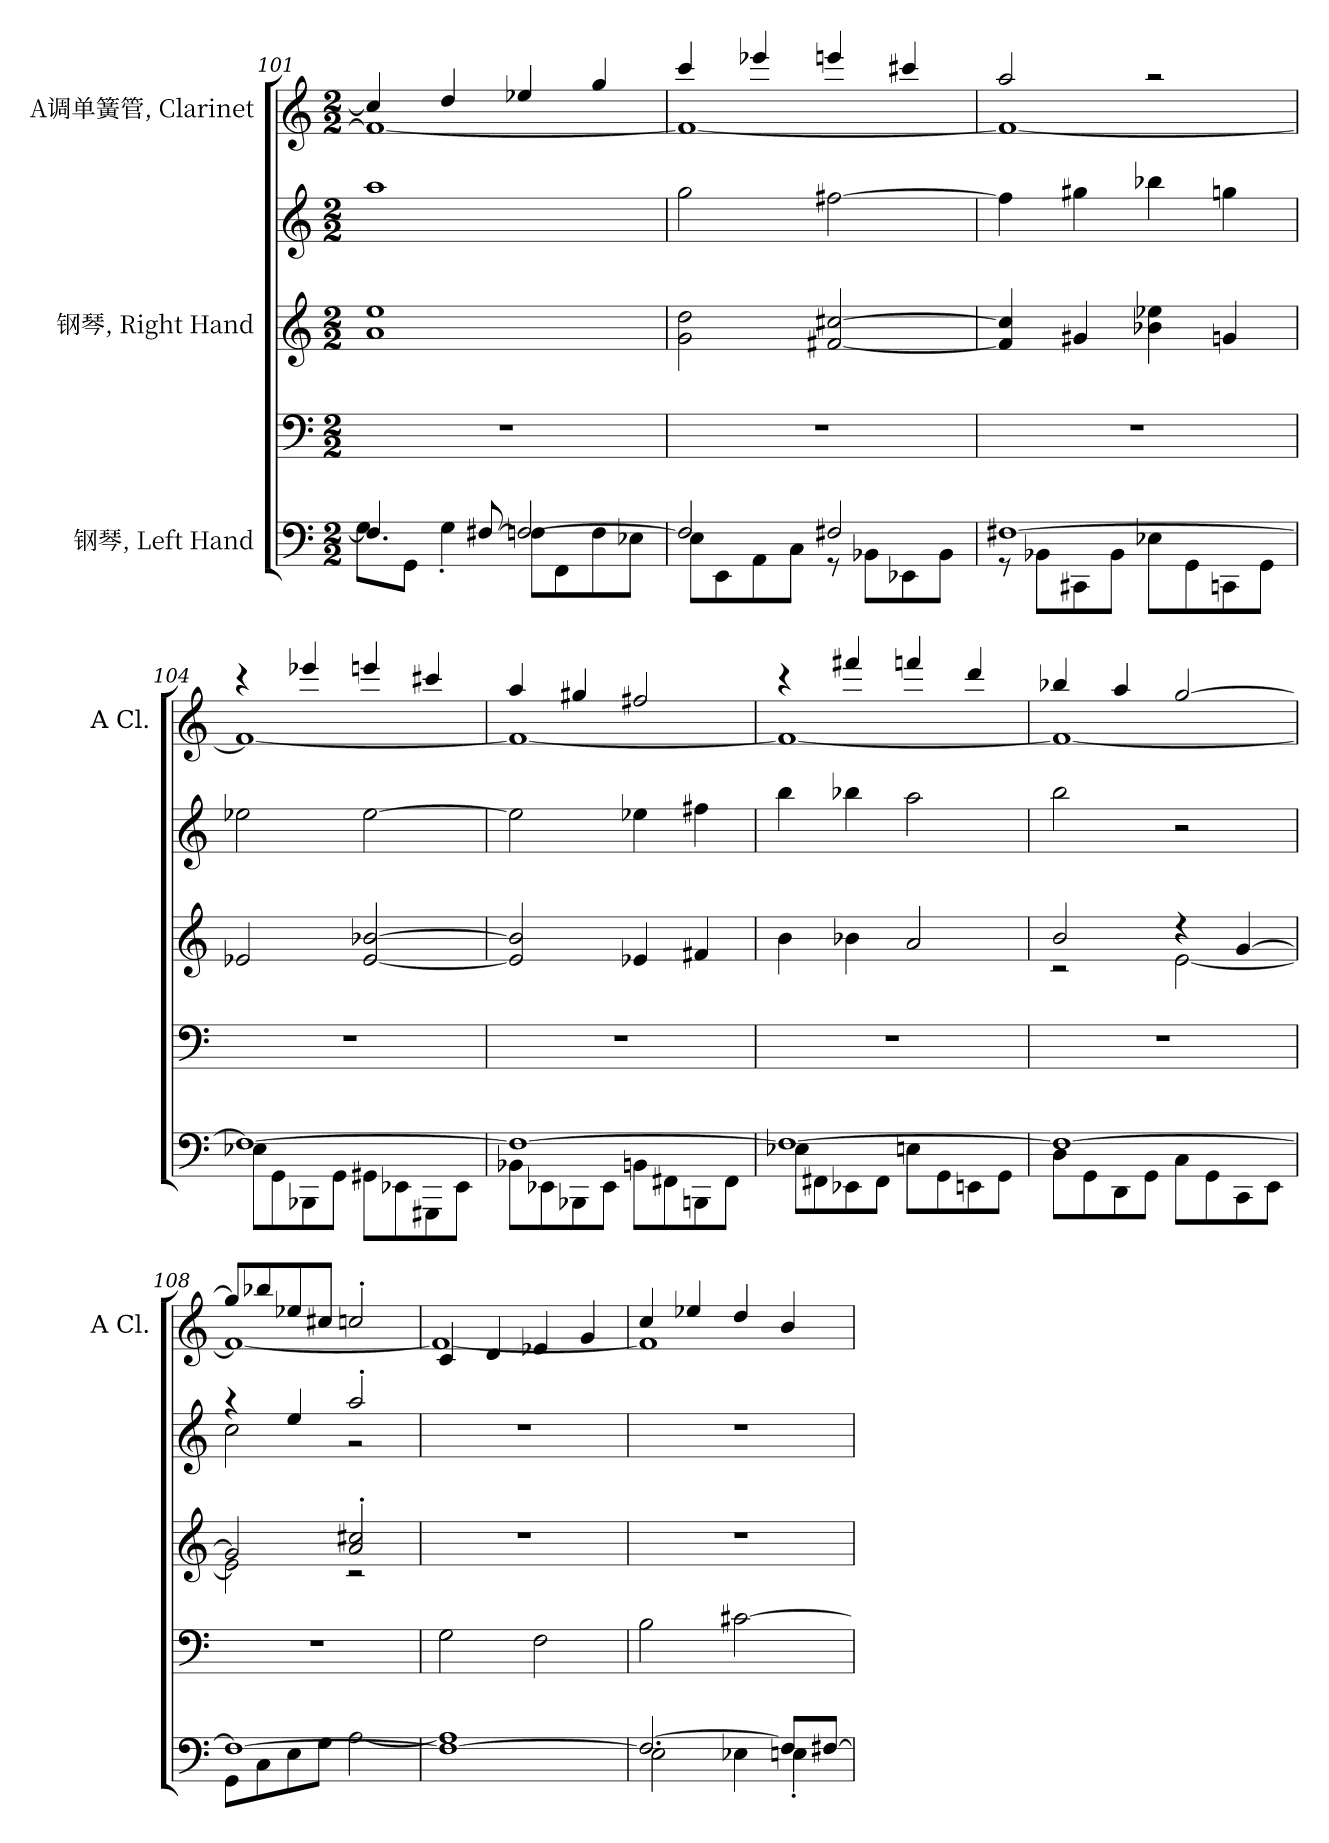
**kern	**kern	**kern	**kern	**kern
*part3	*part3	*part2	*part2	*part1
*staff5	*staff4	*staff3	*staff2	*staff1
*I"钢琴, Left Hand	*	*I"钢琴, Right Hand	*	*I"A调单簧管, Clarinet
*	*	*	*	*I'A Cl.
*clefF4	*clefF4	*clefG2	*clefG2	*clefG2
*	*	*	*	*ITrd2c3
*k[]	*k[]	*k[]	*k[]	*k[f#c#g#]
*M2/2	*M2/2	*M2/2	*M2/2	*M2/2
=101	=101	=101	=101	=101
*^	*	*	*	*^
4.F#/]	8G\L	1r	1a 1ee	1aa	4a/]	1d#_
.	8GG\J	.	.	.	.	.
.	4G'\	.	.	.	4b/	.
[8F#X/	.	.	.	.	.	.
2F#/_	8Fn\L	.	.	.	4ccn/	.
.	8FF\	.	.	.	.	.
.	8F\	.	.	.	4ee/	.
.	8E-X\J	.	.	.	.	.
=102	=102	=102	=102	=102	=102	=102
2F#/]	8E\L	1r	2g\ 2dd\	2gg\	4aa/	1d#_
.	8EE\	.	.	.	.	.
.	8AA\	.	.	.	4cccn/	.
.	8C\J	.	.	.	.	.
2F#X/	8r	.	[2f#X/ [2cc#X/	[2ff#X\	4ccc#X/	.
.	8BB-X\L	.	.	.	.	.
.	8EE-X\	.	.	.	4aa#X/	.
.	8BB-\J	.	.	.	.	.
!!LO:PB:g=z	!!
=103	=103	=103	=103	=103	=103	=103
[1F#X	8r	1r	4f#/] 4cc#/]	4ff#\]	2ff#/	1d#_
.	8BB-X\L	.	.	.	.	.
.	8CC#X\	.	4g#X/	4gg#X\	.	.
.	8BB-\J	.	.	.	.	.
.	8E-X\L	.	4b-X\ 4ee-X\	4bb-X\	2r	.
.	8GG\	.	.	.	.	.
.	8CCn\	.	4gn/	4ggn\	.	.
.	8GG\J	.	.	.	.	.
=104	=104	=104	=104	=104	=104	=104
1F#_	8E-X\L	1r	2e-X/	2ee-X\	4r	1d#_
.	8GG\	.	.	.	.	.
.	8BBB-X\	.	.	.	4cccn/	.
.	8GG\J	.	.	.	.	.
.	8GG#X\L	.	[2e-/ [2b-X/	[2ee-\	4ccc#X/	.
.	8EE-X\	.	.	.	.	.
.	8GGG#X\	.	.	.	4aa#X/	.
.	8EE-\J	.	.	.	.	.
=105	=105	=105	=105	=105	=105	=105
1F#_	8BB-X\L	1r	2e-/] 2b-/]	2ee-\]	4ff#/	1d#_
.	8EE-X\	.	.	.	.	.
.	8BBB-X\	.	.	.	4ee#X/	.
.	8EE-\J	.	.	.	.	.
.	8BBn\L	.	4e-X/	4ee-X\	2dd#X/	.
.	8FF#X\	.	.	.	.	.
.	8BBBn\	.	4f#X/	4ff#X\	.	.
.	8FF#\J	.	.	.	.	.
!!LO:LB:g=z	!!
=106	=106	=106	=106	=106	=106	=106
1F#_	8E-X\L	1r	4b\	4bb\	4r	1d#_
.	8FF#X\	.	.	.	.	.
.	8EE-X\	.	4b-X\	4bb-X\	4ddd#X/	.
.	8FF#\J	.	.	.	.	.
.	8En\L	.	2a/	2aa\	4dddn/	.
.	8GG\	.	.	.	.	.
.	8EEn\	.	.	.	4bb/	.
.	8GG\J	.	.	.	.	.
=107	=107	=107	=107	=107	=107	=107
*	*	*	*^	*	*	*
1F#_	8D\L	1r	2b/	2r	2bb\	4ggn/	1d#_
.	8GG\	.	.	.	.	.	.
.	8DD\	.	.	.	.	4ff#/	.
.	8GG\J	.	.	.	.	.	.
.	8C\L	.	4r	[2e\	2r	[2ee/	.
.	8GG\	.	.	.	.	.	.
.	8CC\	.	[4g/	.	.	.	.
.	8EE\J	.	.	.	.	.	.
=108	=108	=108	=108	=108	=108	=108	=108
*	*	*	*	*	*^	*	*
1F#_	8GG\L	1r	2g/]	2e\]	4r	2cc\	8ee/L]	1d#_
.	8C\	.	.	.	.	.	8ggn/	.
.	8E\	.	.	.	4ee/	.	8ccn/	.
.	8G\J	.	.	.	.	.	8a#X/J	.
.	[2A\	.	2a/' 2cc#X/'	2r	2aa'/	2r	2an'/	.
*	*	*	*v	*v	*	*	*	*
*	*	*	*	*v	*v	*	*
=109	=109	=109	=109	=109	=109	=109
1F#_	1A]	2G\	1r	1r	4A/	1d#_
.	.	.	.	.	4B/	.
.	.	2F\	.	.	4cn/	.
.	.	.	.	.	4e/	.
!!LO:PB:g=z	!!
=110	=110	=110	=110	=110	=110	=110
2.F#/_	2E\	2B\	1r	1r	4a/	1d#]
.	.	.	.	.	4ccn/	.
.	4E-X\	[2c#X\	.	.	4b/	.
8F#/L]	4En'\	.	.	.	4g#/	.
[8F#X/J	.	.	.	.	.	.
*v	*v	*	*	*	*v	*v
=	=	=	=	=
*-	*-	*-	*-	*-
